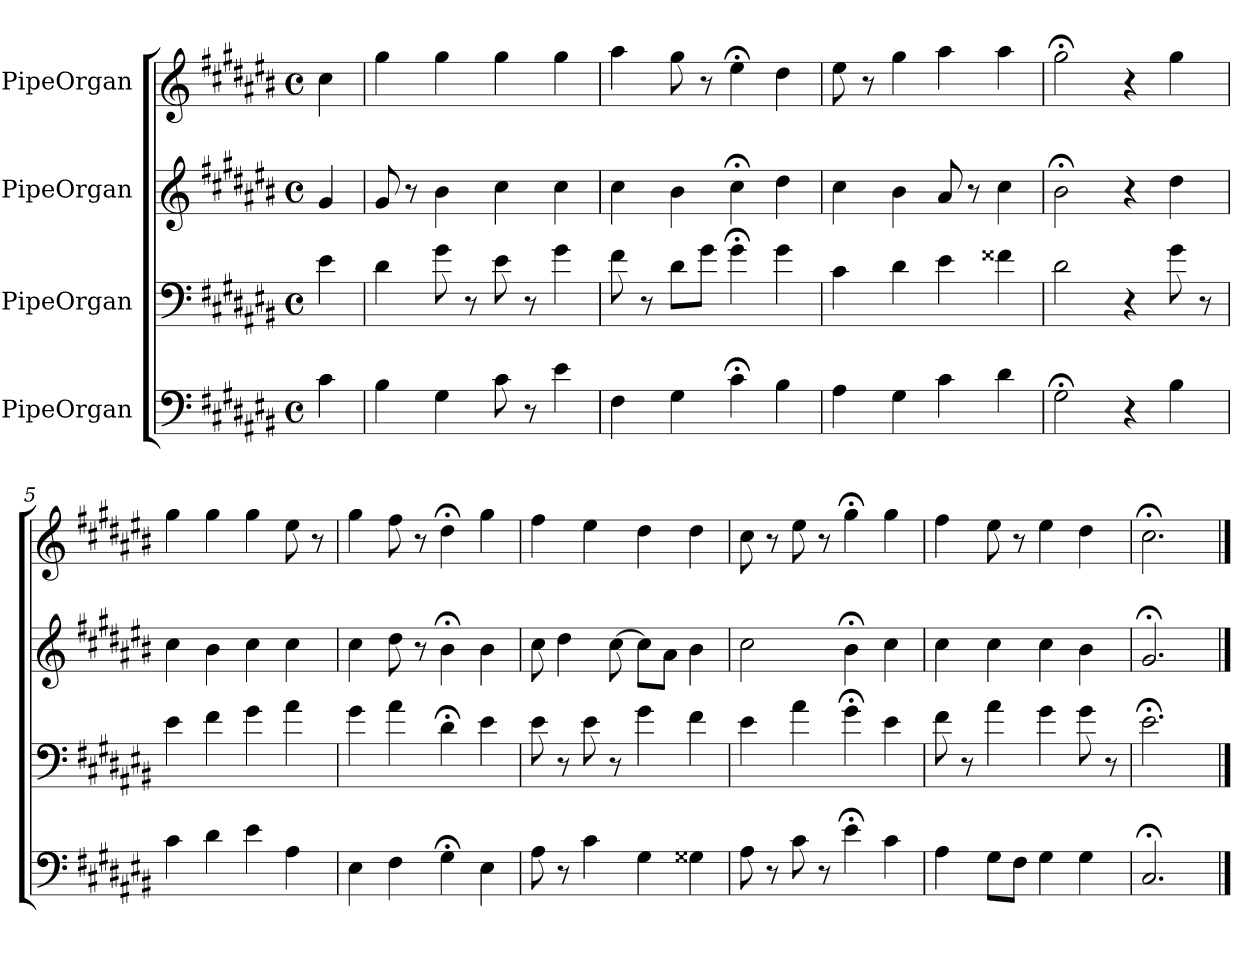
**kern	**kern	**kern	**kern
*part4	*part3	*part2	*part1
*staff4	*staff3	*staff2	*staff1
*I"PipeOrgan	*I"PipeOrgan	*I"PipeOrgan	*I"PipeOrgan
*clefF4	*clefF4	*clefG2	*clefG2
*k[f#c#g#d#a#e#b#]	*k[f#c#g#d#a#e#b#]	*k[f#c#g#d#a#e#b#]	*k[f#c#g#d#a#e#b#]
*C#:	*C#:	*C#:	*C#:
*M4/4	*M4/4	*M4/4	*M4/4
*met(c)	*met(c)	*met(c)	*met(c)
*MM60	*MM60	*MM60	*MM60
=	=	=	=
4c#	4e#	4g#	4cc#
=1	=1	=1	=1
4B#	4d#	8g#	4gg#
.	.	8r	.
4G#	8g#	4b#	4gg#
.	8r	.	.
8c#	8e#	4cc#	4gg#
8r	8r	.	.
4e#	4g#	4cc#	4gg#
=2	=2	=2	=2
4F#	8f#	4cc#	4aa#
.	8r	.	.
4G#	8d#\L	4b#	8gg#
.	8g#\J	.	8r
4c#;<	4g#;<	4cc#;<	4ee#;<
4B#	4g#	4dd#	4dd#
=3	=3	=3	=3
4A#	4c#	4cc#	8ee#
.	.	.	8r
4G#	4d#	4b#	4gg#
4c#	4e#	8a#	4aa#
.	.	8r	.
4d#	4f##X	4cc#	4aa#
=4	=4	=4	=4
2G#;<	2d#	2b#;<	2gg#;<
4r	4r	4r	4r
4B#	8g#	4dd#	4gg#
.	8r	.	.
=5	=5	=5	=5
4c#	4e#	4cc#	4gg#
4d#	4f#	4b#	4gg#
4e#	4g#	4cc#	4gg#
4A#	4a#	4cc#	8ee#
.	.	.	8r
=6	=6	=6	=6
4E#	4g#	4cc#	4gg#
4F#	4a#	8dd#	8ff#
.	.	8r	8r
4G#;<	4d#;<	4b#;<	4dd#;<
4E#	4e#	4b#	4gg#
=7	=7	=7	=7
8A#	8e#	8cc#	4ff#
8r	8r	4dd#	.
4c#	8e#	.	4ee#
.	8r	[8cc#	.
4G#	4g#	8cc#\L]	4dd#
.	.	8a#\J	.
4G##X	4f#	4b#	4dd#
=8	=8	=8	=8
8A#	4e#	2cc#	8cc#
8r	.	.	8r
8c#	4a#	.	8ee#
8r	.	.	8r
4e#;<	4g#;<	4b#;<	4gg#;<
4c#	4e#	4cc#	4gg#
=9	=9	=9	=9
4A#	8f#	4cc#	4ff#
.	8r	.	.
8G#\L	4a#	4cc#	8ee#
8F#\J	.	.	8r
4G#	4g#	4cc#	4ee#
4G#	8g#	4b#	4dd#
.	8r	.	.
=10	=10	=10	=10
2.C#;<	2.e#;<	2.g#;<	2.cc#;<
==	==	==	==
*-	*-	*-	*-
